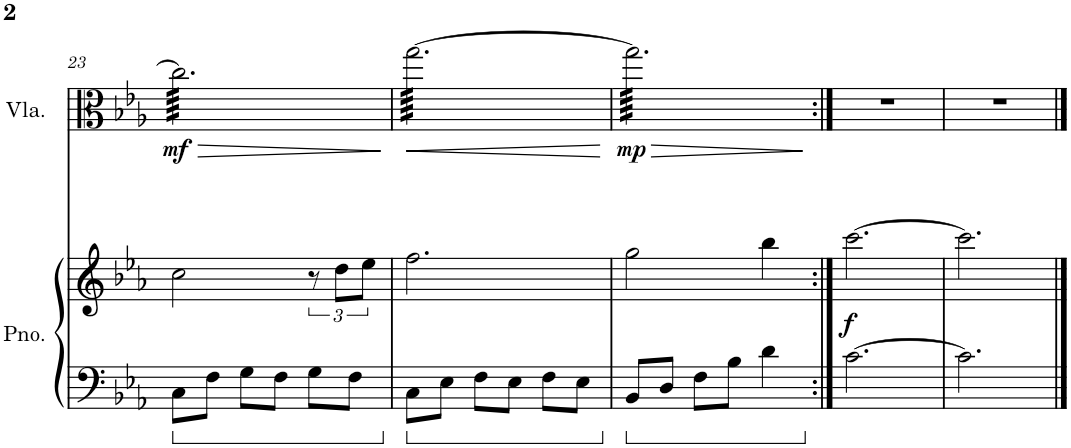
**kern	**kern	**dynam	**kern	**dynam
*part2	*part2	*part2	*part1	*part1
*staff3	*staff2	*staff2/3	*staff1	*staff1
*I"Piano	*	*	*I"Viola	*
*I'Pno.	*	*	*I'Vla.	*
!!LO:PB:g=z
*clefF4	*clefG2	*	*clefC3	*
*k[b-e-a-]	*k[b-e-a-]	*	*k[b-e-a-]	*
*M3/4	*M3/4	*	*M3/4	*
=23	=23	=23	=23	=23
!	!	!	!	!LO:HP:b
!	!	!	!	!LO:DY:n=1:b
*	*	*	*tremolo	*
8C\L	2cc\	.	64cc\]LLLL	> mf
.	.	.	64cc\	.
.	.	.	64cc\	.
.	.	.	64cc\	.
.	.	.	64cc\	.
.	.	.	64cc\	.
.	.	.	64cc\	.
.	.	.	64cc\	.
8F\J	.	.	64cc\	.
.	.	.	64cc\	.
.	.	.	64cc\	.
.	.	.	64cc\	.
.	.	.	64cc\	.
.	.	.	64cc\	.
.	.	.	64cc\	.
.	.	.	64cc\	.
8G\L	.	.	64cc\	.
.	.	.	64cc\	.
.	.	.	64cc\	.
.	.	.	64cc\	.
.	.	.	64cc\	.
.	.	.	64cc\	.
.	.	.	64cc\	.
.	.	.	64cc\	.
8F\J	.	.	64cc\	.
.	.	.	64cc\	.
.	.	.	64cc\	.
.	.	.	64cc\	.
.	.	.	64cc\	.
.	.	.	64cc\	.
.	.	.	64cc\	.
.	.	.	64cc\	.
8G\L	12r	.	64cc\	.
.	.	.	64cc\	.
.	.	.	64cc\	.
.	.	.	64cc\	.
.	.	.	64cc\	.
.	.	.	64cc\	.
.	12dd\L	.	.	.
.	.	.	64cc\	.
.	.	.	64cc\	.
8F\J	.	.	64cc\	.
.	.	.	64cc\	.
.	.	.	64cc\	.
.	12ee-\J	.	.	.
.	.	.	64cc\	.
.	.	.	64cc\	.
.	.	.	64cc\	.
.	.	.	64cc\	.
.	.	.	64cc\JJJJ	.
.	.	.	.	]
=24	=24	=24	=24	=24
!	!	!	!	!LO:HP:b
8C\L	2.ff\	.	[64gg\LLLL	<
.	.	.	64gg\	.
.	.	.	64gg\	.
.	.	.	64gg\	.
.	.	.	64gg\	.
.	.	.	64gg\	.
.	.	.	64gg\	.
.	.	.	64gg\	.
8E-\J	.	.	64gg\	.
.	.	.	64gg\	.
.	.	.	64gg\	.
.	.	.	64gg\	.
.	.	.	64gg\	.
.	.	.	64gg\	.
.	.	.	64gg\	.
.	.	.	64gg\	.
8F\L	.	.	64gg\	.
.	.	.	64gg\	.
.	.	.	64gg\	.
.	.	.	64gg\	.
.	.	.	64gg\	.
.	.	.	64gg\	.
.	.	.	64gg\	.
.	.	.	64gg\	.
8E-\J	.	.	64gg\	.
.	.	.	64gg\	.
.	.	.	64gg\	.
.	.	.	64gg\	.
.	.	.	64gg\	.
.	.	.	64gg\	.
.	.	.	64gg\	.
.	.	.	64gg\	.
8F\L	.	.	64gg\	.
.	.	.	64gg\	.
.	.	.	64gg\	.
.	.	.	64gg\	.
.	.	.	64gg\	.
.	.	.	64gg\	.
.	.	.	64gg\	.
.	.	.	64gg\	.
8E-\J	.	.	64gg\	.
.	.	.	64gg\	.
.	.	.	64gg\	.
.	.	.	64gg\	.
.	.	.	64gg\	.
.	.	.	64gg\	.
.	.	.	64gg\	.
.	.	.	64gg\JJJJ	.
.	.	.	.	[
=25	=25	=25	=25	=25
!	!	!	!	!LO:HP:b
!	!	!	!	!LO:DY:n=1:b
8BB-/L	2gg\	.	64gg\]LLLL	> mp
.	.	.	64gg\	.
.	.	.	64gg\	.
.	.	.	64gg\	.
.	.	.	64gg\	.
.	.	.	64gg\	.
.	.	.	64gg\	.
.	.	.	64gg\	.
8D/J	.	.	64gg\	.
.	.	.	64gg\	.
.	.	.	64gg\	.
.	.	.	64gg\	.
.	.	.	64gg\	.
.	.	.	64gg\	.
.	.	.	64gg\	.
.	.	.	64gg\	.
8F\L	.	.	64gg\	.
.	.	.	64gg\	.
.	.	.	64gg\	.
.	.	.	64gg\	.
.	.	.	64gg\	.
.	.	.	64gg\	.
.	.	.	64gg\	.
.	.	.	64gg\	.
8B-\J	.	.	64gg\	.
.	.	.	64gg\	.
.	.	.	64gg\	.
.	.	.	64gg\	.
.	.	.	64gg\	.
.	.	.	64gg\	.
.	.	.	64gg\	.
.	.	.	64gg\	.
4d\	4bb-\	.	64gg\	.
.	.	.	64gg\	.
.	.	.	64gg\	.
.	.	.	64gg\	.
.	.	.	64gg\	.
.	.	.	64gg\	.
.	.	.	64gg\	.
.	.	.	64gg\	.
.	.	.	64gg\	.
.	.	.	64gg\	.
.	.	.	64gg\	.
.	.	.	64gg\	.
.	.	.	64gg\	.
.	.	.	64gg\	.
.	.	.	64gg\	.
.	.	.	64gg\JJJJ	.
*	*	*	*Xtremolo	*
.	.	.	.	]
=26:|!	=26:|!	=26:|!	=26:|!	=26:|!
!	!	!LO:DY:b	!	!
[2.c\	[2.ccc\	f	2.r	.
=27	=27	=27	=27	=27
2.c\]	2.ccc\]	.	2.r	.
==	==	==	==	==
*-	*-	*-	*-	*-
